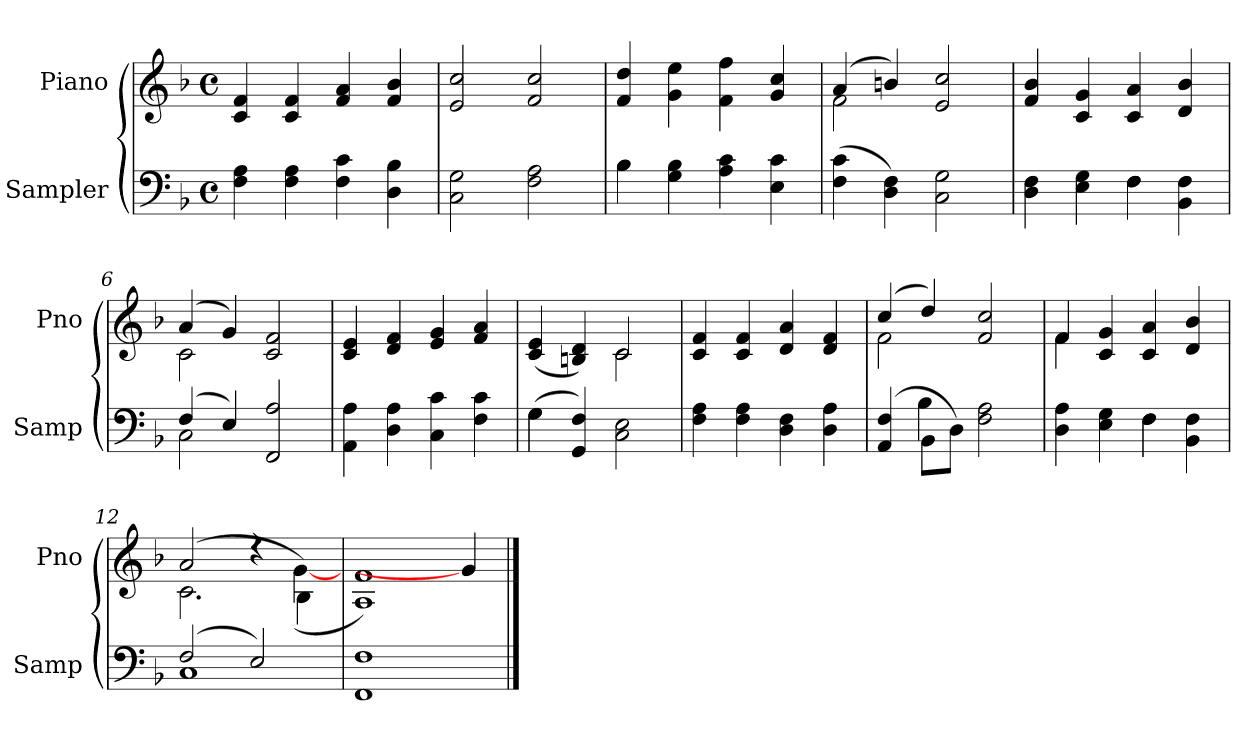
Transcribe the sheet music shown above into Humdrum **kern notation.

**kern	**kern
*part2	*part1
*staff2	*staff1
*I"Sampler	*I"Piano
*I'Samp	*I'Pno
*clefF4	*clefG2
*k[b-]	*k[b-]
*F:	*F:
*M4/4	*M4/4
*met(c)	*met(c)
=1	=1
4F 4A	4c 4f
4F 4A	4c 4f
4F 4c	4f 4a
4D 4B-	4f 4b-
=2	=2
2C 2G	2e 2cc
2F 2A	2f 2cc
=3	=3
*^	*
4B-\	4B-	4f 4dd
4G 4B-	2.ryy	4g 4ee
4A 4c	.	4f 4ff
4E 4c	.	4g 4cc
*v	*v	*
=4	=4
*	*^
(4F 4c	(4a/	2f
4D 4F)	4bn/)	.
2C 2G	2e 2cc	2ryy
*	*v	*v
=5	=5
*^	*
4D 4F	2ryy	4f 4b-
4E 4G	.	4c 4g
4F\	4F	4c 4a
4BB- 4F	4ryy	4d 4b-
=6	=6	=6
*	*	*^
(4F/	2C	(4a/	2c
4E/)	.	4g/)	.
2FF 2A	2ryy	2c 2f	2ryy
*v	*v	*	*
*	*v	*v
=7	=7
4AA 4A	4c 4e
4D 4A	4d 4f
4C 4c	4e 4g
4F 4c	4f 4a
=8	=8
*^	*^
(4G\	4G	(4c 4e	2ryy
4GG 4F)	2.ryy	4Bn 4d)	.
2C 2E	.	2c/	2c
*v	*v	*	*
*	*v	*v
=9	=9
4F 4A	4c 4f
4F 4A	4c 4f
4D 4F	4d 4a
4D 4A	4d 4f
=10	=10
*^	*^
(4AA 4F	4ryy	(4cc/	2f
8BB-\L	4B-	4dd/)	.
8D\J)	.	.	.
2F 2A	2ryy	2f 2cc	2ryy
=11	=11	=11	=11
4D 4A	2ryy	4f/	4f
4E 4G	.	4c 4g	2.ryy
4F\	4F	4c 4a	.
4BB- 4F	4ryy	4d 4b-	.
=12	=12	=12	=12
(2F/	1C	(2a/	2.c
2E/)	.	4r	.
.	.	4B-\)	([4g
*v	*v	*	*
*	*v	*v
=13	=13
1FF 1F	1A 1f)
4ryy	4g]
==	==
*-	*-
